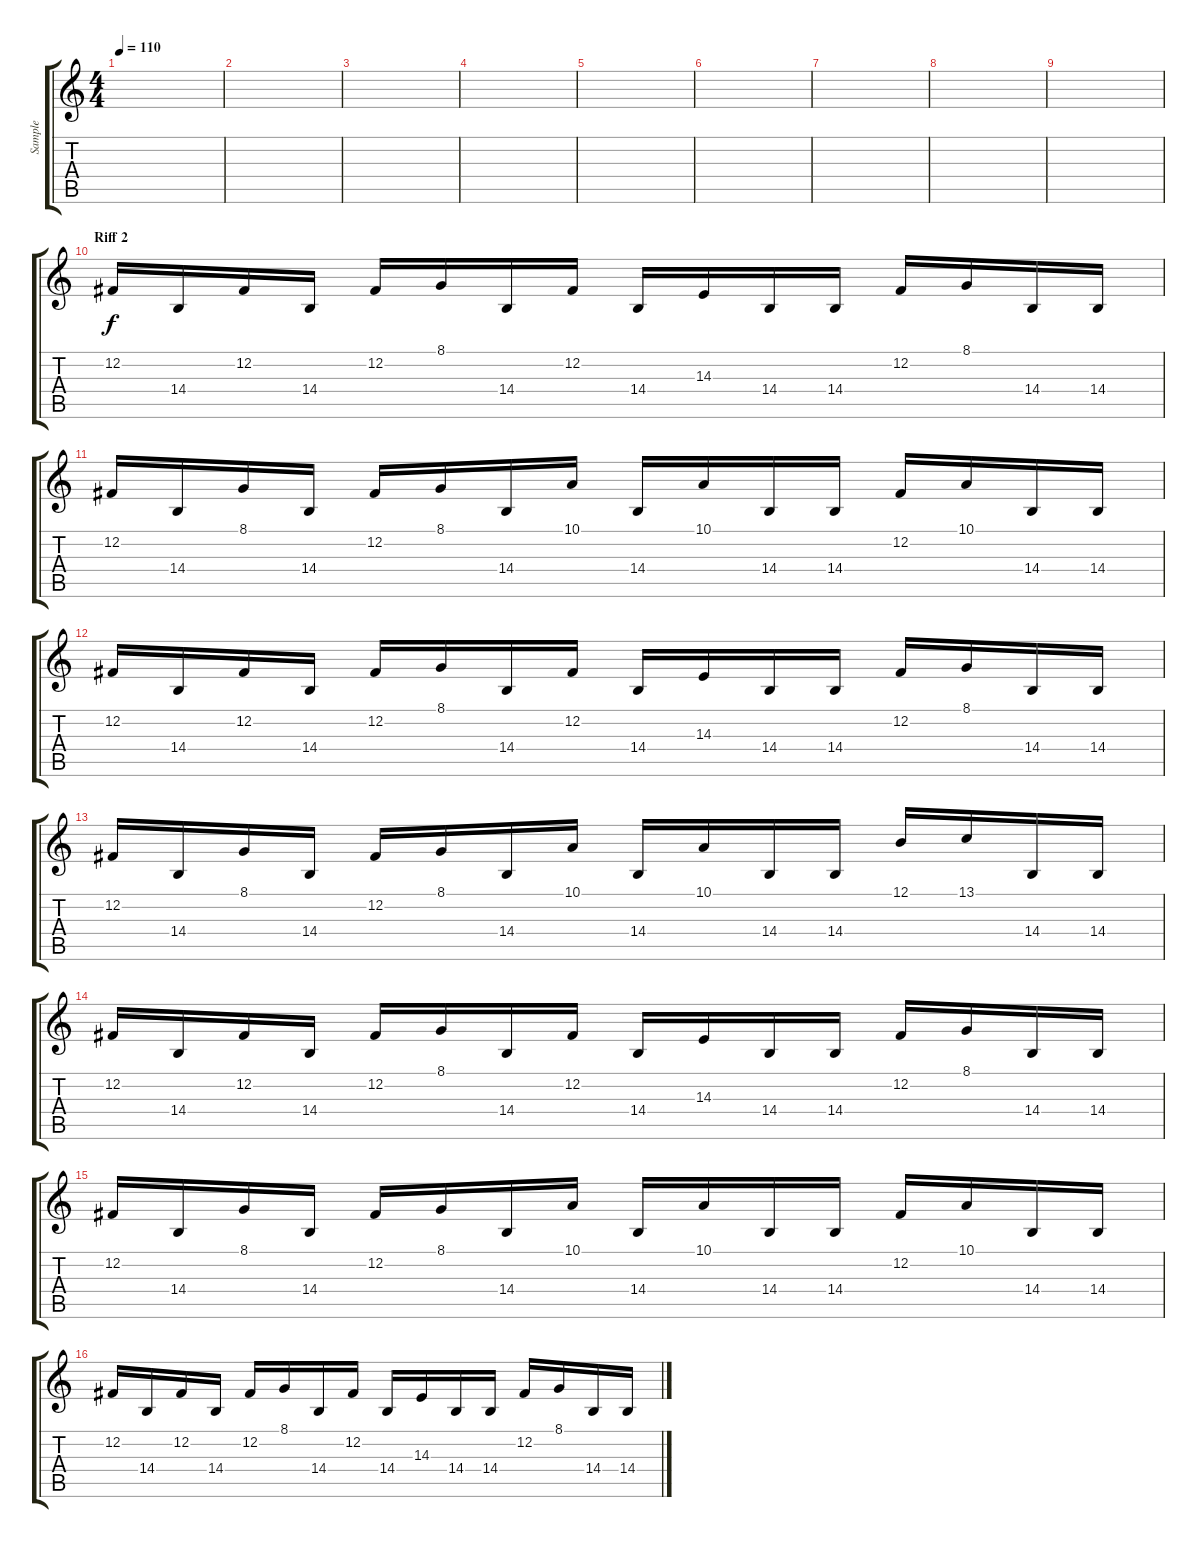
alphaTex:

\track ("Sample" "Sample") {instrument recorder}
\staff {score tabs}
\tuning (B3 Gb3 D3 A2 E2 B1) {hide}
\ts (4 4)
\tempo 110
\clef g2
\ks c
|
|
|
|
|
|
|
|
|
\section ("" "Riff 2")
12.2.16 14.4.16 12.2.16 14.4.16 12.2.16 8.1.16 14.4.16 12.2.16 14.4.16 14.3.16 14.4.16 14.4.16 12.2.16 8.1.16 14.4.16 14.4.16 |
12.2.16 14.4.16 8.1.16 14.4.16 12.2.16 8.1.16 14.4.16 10.1.16 14.4.16 10.1.16 14.4.16 14.4.16 12.2.16 10.1.16 14.4.16 14.4.16 |
12.2.16 14.4.16 12.2.16 14.4.16 12.2.16 8.1.16 14.4.16 12.2.16 14.4.16 14.3.16 14.4.16 14.4.16 12.2.16 8.1.16 14.4.16 14.4.16 |
12.2.16 14.4.16 8.1.16 14.4.16 12.2.16 8.1.16 14.4.16 10.1.16 14.4.16 10.1.16 14.4.16 14.4.16 12.1.16 13.1.16 14.4.16 14.4.16 |
12.2.16 14.4.16 12.2.16 14.4.16 12.2.16 8.1.16 14.4.16 12.2.16 14.4.16 14.3.16 14.4.16 14.4.16 12.2.16 8.1.16 14.4.16 14.4.16 |
12.2.16 14.4.16 8.1.16 14.4.16 12.2.16 8.1.16 14.4.16 10.1.16 14.4.16 10.1.16 14.4.16 14.4.16 12.2.16 10.1.16 14.4.16 14.4.16 |
12.2.16 14.4.16 12.2.16 14.4.16 12.2.16 8.1.16 14.4.16 12.2.16 14.4.16 14.3.16 14.4.16 14.4.16 12.2.16 8.1.16 14.4.16 14.4.16
